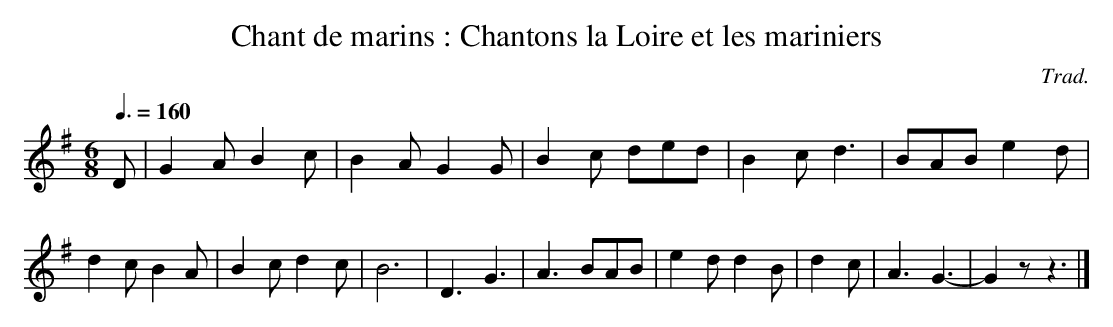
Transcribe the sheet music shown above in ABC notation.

X:1
T:Chant de marins : Chantons la Loire et les mariniers
E:12
C:Trad.
Q:3/8=160
M:6/8
L:1/8
K:G
D | G2 A B2 c | B2 A G2 G | B2 c ded | B2 c d3 |\
BAB e2 d | d2 c B2 A | B2 c d2- c | B6 |\
D3 G3 | A3 BAB | e2 d d2 B | d2 c | A3 G3- | G2 z z3 |]
